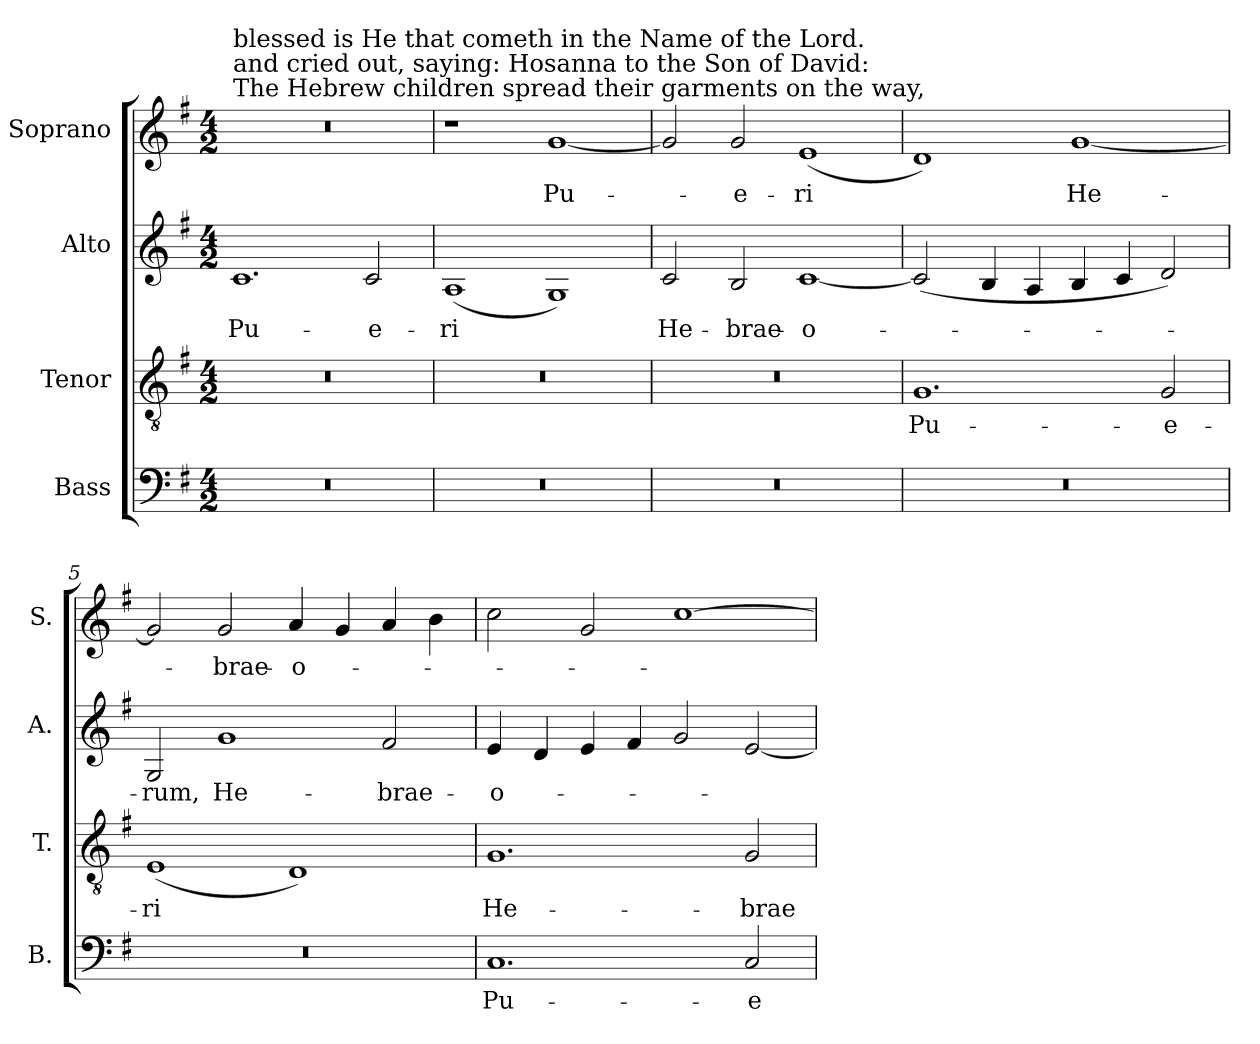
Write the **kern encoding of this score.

**kern	**text	**kern	**text	**kern	**text	**kern	**text
*part4	*part4	*part3	*part3	*part2	*part2	*part1	*part1
*staff4	*staff4	*staff3	*staff3	*staff2	*staff2	*staff1	*staff1
*I"Bass	*	*I"Tenor	*	*I"Alto	*	*I"Soprano	*
*I'B.	*	*I'T.	*	*I'A.	*	*I'S.	*
!!LO:PB:g=z
*clefF4	*	*clefGv2	*	*clefG2	*	*clefG2	*
*	*	*ITrd7c12	*	*	*	*	*
*k[f#]	*	*k[f#]	*	*k[f#]	*	*k[f#]	*
*G:	*	*G:	*	*G:	*	*G:	*
*M4/2	*	*M4/2	*	*M4/2	*	*M4/2	*
*MM200	*	*MM200	*	*MM200	*	*MM200	*
=1	=1	=1	=1	=1	=1	=1	=1
!LO:N:vis=1	!	!LO:N:vis=1	!	!	!	!	!
!	!	!	!	!	!	!LO:TX:a:t=The Hebrew children spread their garments on the way,	!
!	!	!	!	!	!	!LO:TX:t=and cried out, saying&colon; Hosanna to the Son of David&colon;	!
!	!	!	!	!	!	!LO:TX:t=blessed is He that cometh in the Name of the Lord.	!
!	!	!	!	!	!LO:LY:b:color=#000000	!LO:N:vis=1	!
0r	.	0r	.	1.ci	Pu-	0r	.
!	!	!	!	!	!LO:LY:b:color=#000000	!	!
.	.	.	.	2ci/	-e-	.	.
=2	=2	=2	=2	=2	=2	=2	=2
!LO:N:vis=1	!	!LO:N:vis=1	!	!	!	!	!
!	!	!	!	!	!LO:LY:b:color=#000000	!	!
0r	.	0r	.	(1Ai	-ri	1r	.
!	!	!	!	!	!	!	!LO:LY:b:color=#000000
.	.	.	.	1Gi)	.	[1gi	Pu-
=3	=3	=3	=3	=3	=3	=3	=3
!LO:N:vis=1	!	!LO:N:vis=1	!	!	!	!	!
!	!	!	!	!	!LO:LY:b:color=#000000	!	!
0r	.	0r	.	2ci/	He-	2gi/]	.
!	!	!	!	!	!LO:LY:b:color=#000000	!	!
!	!	!	!	!	!	!	!LO:LY:b:color=#000000
.	.	.	.	2Bi/	-brae-	2gi/	-e-
!	!	!	!	!	!LO:LY:b:color=#000000	!	!
!	!	!	!	!	!	!	!LO:LY:b:color=#000000
.	.	.	.	[1ci	-o-	(1ei	-ri
=4	=4	=4	=4	=4	=4	=4	=4
!LO:N:vis=1	!	!	!	!	!	!	!
!	!	!	!LO:LY:b:color=#000000	!	!	!	!
0r	.	1.GGi	Pu-	(2ci/]	.	1di)	.
.	.	.	.	4Bi/	.	.	.
.	.	.	.	4Ai/	.	.	.
!	!	!	!	!	!	!	!LO:LY:b:color=#000000
.	.	.	.	4Bi/	.	[1gi	He-
.	.	.	.	4ci/	.	.	.
!	!	!	!LO:LY:b:color=#000000	!	!	!	!
.	.	2GGi/	-e-	2di/)	.	.	.
=5	=5	=5	=5	=5	=5	=5	=5
!LO:N:vis=1	!	!	!	!	!	!	!
!	!	!	!LO:LY:b:color=#000000	!	!	!	!
!	!	!	!	!	!LO:LY:b:color=#000000	!	!
0r	.	(1EEi	-ri	2Gi/	-rum,	2gi/]	.
!	!	!	!	!	!LO:LY:b:color=#000000	!	!
!	!	!	!	!	!	!	!LO:LY:b:color=#000000
.	.	.	.	1gi	He-	2gi/	-brae-
!	!	!	!	!	!	!	!LO:LY:b:color=#000000
.	.	1DDi)	.	.	.	4ai/	-o-
.	.	.	.	.	.	4gi/	.
!	!	!	!	!	!LO:LY:b:color=#000000	!	!
.	.	.	.	2f#i/	-brae-	4ai/	.
.	.	.	.	.	.	4bi\	.
=6	=6	=6	=6	=6	=6	=6	=6
!	!LO:LY:b:color=#000000	!	!	!	!	!	!
!	!	!	!LO:LY:b:color=#000000	!	!	!	!
!	!	!	!	!	!LO:LY:b:color=#000000	!	!
1.Ci	Pu-	1.GGi	He-	4ei/	-o-	2cci\	.
.	.	.	.	4di/	.	.	.
.	.	.	.	4ei/	.	2gi/	.
.	.	.	.	4f#i/	.	.	.
.	.	.	.	2gi/	.	[1cci	.
!	!LO:LY:b:color=#000000	!	!	!	!	!	!
!	!	!	!LO:LY:b:color=#000000	!	!	!	!
2Ci/	-e-	2GGi/	-brae-	[2ei/	.	.	.
=	=	=	=	=	=	=	=
*-	*-	*-	*-	*-	*-	*-	*-
